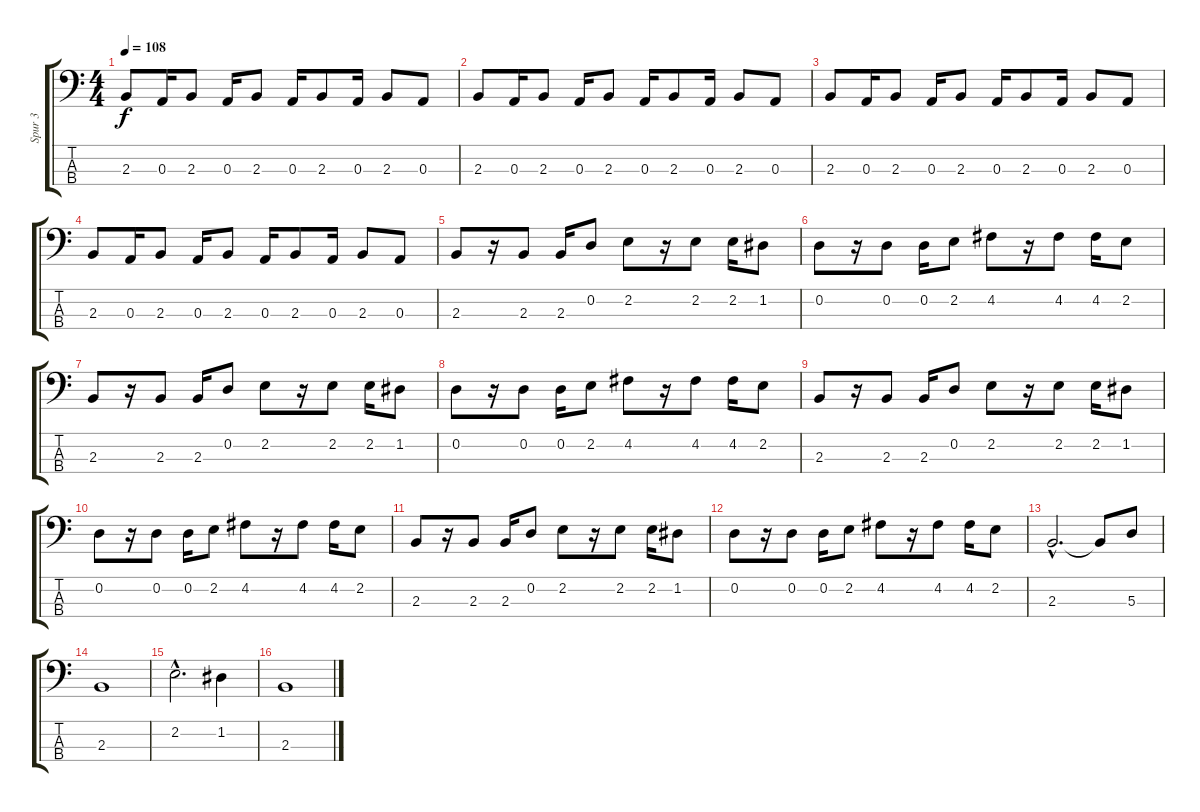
\track ("Spur 3" "Spur 3") {instrument electricbassfinger}
\staff {score tabs}
\tuning (G2 D2 A1 E1) {hide}
\ts (4 4)
\tempo 108
\clef f4
\ks c
2.3.8{dy f instrument electricbassfinger} 0.3.16 2.3.8 0.3.16 2.3.8 0.3.16 2.3.8 0.3.16 2.3.8 0.3.8 |
2.3.8 0.3.16 2.3.8 0.3.16 2.3.8 0.3.16 2.3.8 0.3.16 2.3.8 0.3.8 |
2.3.8 0.3.16 2.3.8 0.3.16 2.3.8 0.3.16 2.3.8 0.3.16 2.3.8 0.3.8 |
2.3.8 0.3.16 2.3.8 0.3.16 2.3.8 0.3.16 2.3.8 0.3.16 2.3.8 0.3.8 |
2.3.8 r.16 2.3.8 2.3.16 0.2.8 2.2.8 r.16 2.2.8 2.2.16 1.2.8 |
0.2.8 r.16 0.2.8 0.2.16 2.2.8 4.2.8 r.16 4.2.8 4.2.16 2.2.8 |
2.3.8 r.16 2.3.8 2.3.16 0.2.8 2.2.8 r.16 2.2.8 2.2.16 1.2.8 |
0.2.8 r.16 0.2.8 0.2.16 2.2.8 4.2.8 r.16 4.2.8 4.2.16 2.2.8 |
2.3.8 r.16 2.3.8 2.3.16 0.2.8 2.2.8 r.16 2.2.8 2.2.16 1.2.8 |
0.2.8 r.16 0.2.8 0.2.16 2.2.8 4.2.8 r.16 4.2.8 4.2.16 2.2.8 |
2.3.8 r.16 2.3.8 2.3.16 0.2.8 2.2.8 r.16 2.2.8 2.2.16 1.2.8 |
0.2.8 r.16 0.2.8 0.2.16 2.2.8 4.2.8 r.16 4.2.8 4.2.16 2.2.8 |
2.3{hac}.2{d} 2.3{t}.8 5.3.8 |
2.3.1 |
2.2{hac}.2{d} 1.2.4 |
2.3.1
